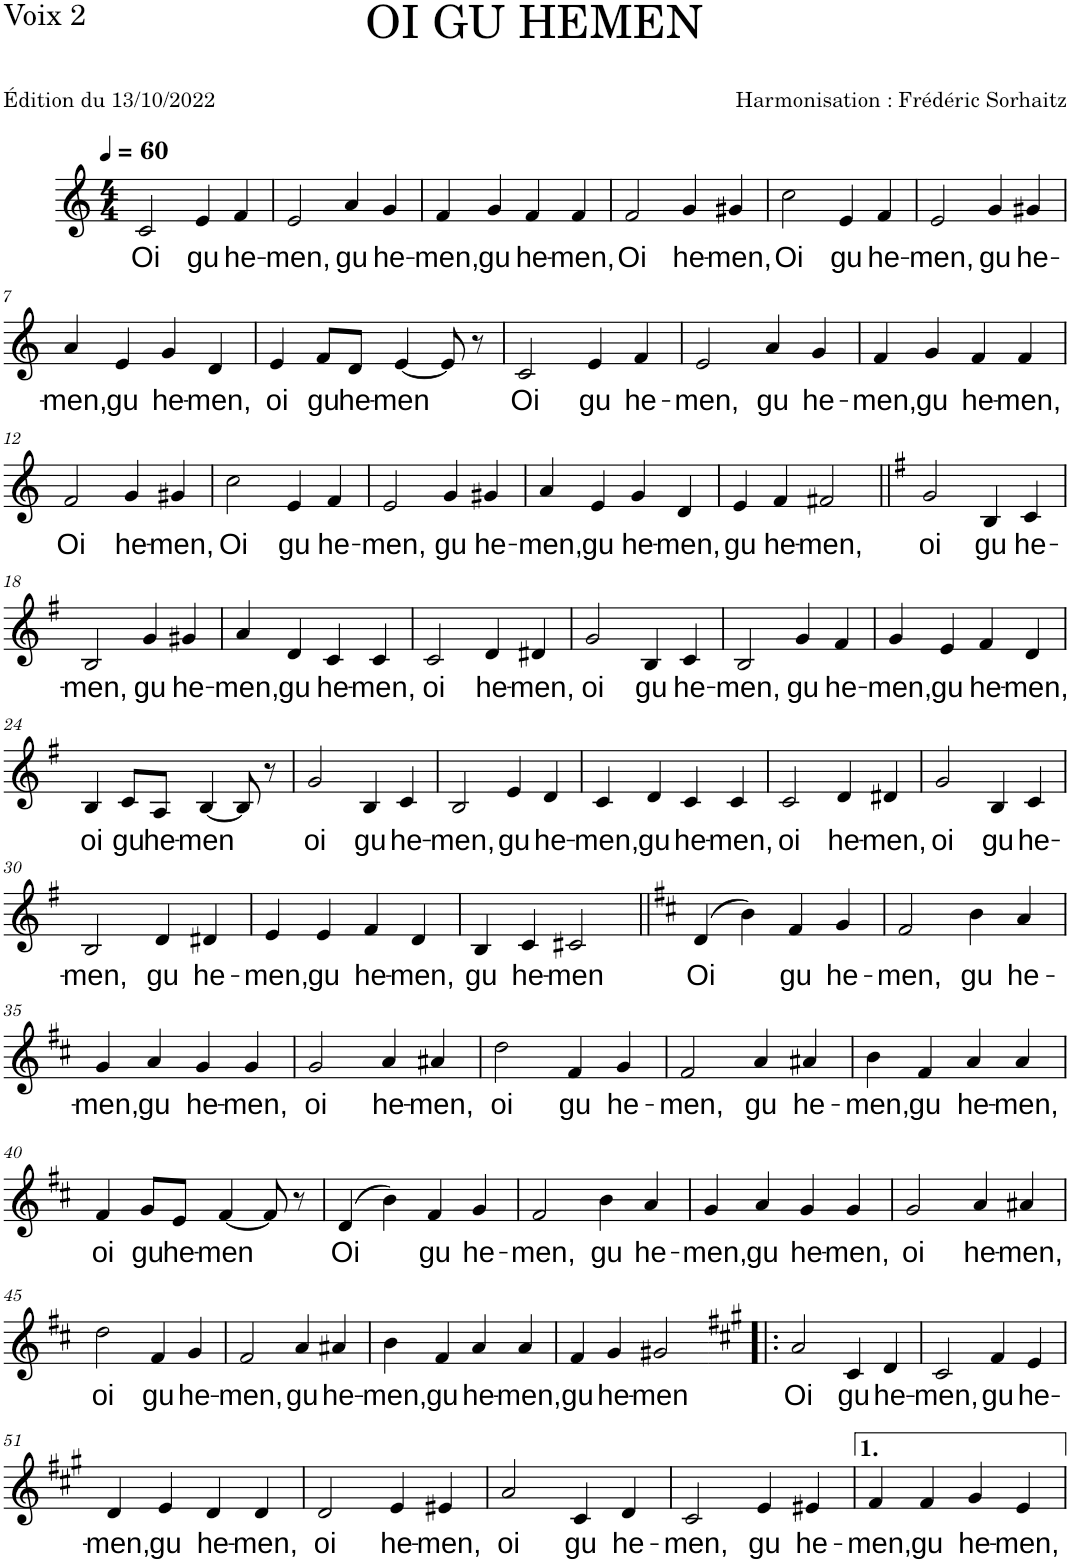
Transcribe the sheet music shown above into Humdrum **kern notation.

**kern	**text
*part1	*part1
*staff1	*staff1
*I"Voix 2	*
*I'V2	*
*clefG2	*
*k[]	*
*M4/4	*
*MM60	*
=1	=1
!	!LO:LY:b
2c/	Oi
!	!LO:LY:b
4e/	gu
!	!LO:LY:b
4f/	he-
=2	=2
!	!LO:LY:b
2e/	-men,
!	!LO:LY:b
4a/	gu
!	!LO:LY:b
4g/	he-
=3	=3
!	!LO:LY:b
4f/	-men,
!	!LO:LY:b
4g/	gu
!	!LO:LY:b
4f/	he-
!	!LO:LY:b
4f/	-men,
=4	=4
!	!LO:LY:b
2f/	Oi
!	!LO:LY:b
4g/	he-
!	!LO:LY:b
4g#X/	-men,
=5	=5
!	!LO:LY:b
2cc\	Oi
!	!LO:LY:b
4e/	gu
!	!LO:LY:b
4f/	he-
=6	=6
!	!LO:LY:b
2e/	-men,
!	!LO:LY:b
4g/	gu
!	!LO:LY:b
4g#X/	he-
!!LO:LB:g=z
=7	=7
!	!LO:LY:b
4a/	-men,
!	!LO:LY:b
4e/	gu
!	!LO:LY:b
4g/	he-
!	!LO:LY:b
4d/	-men,
=8	=8
!	!LO:LY:b
4e/	oi
!	!LO:LY:b
8f/L	gu
!	!LO:LY:b
8d/J	he-
!	!LO:LY:b
[4e/	-men
8e/]	.
8r	.
=9	=9
!	!LO:LY:b
2c/	Oi
!	!LO:LY:b
4e/	gu
!	!LO:LY:b
4f/	he-
=10	=10
!	!LO:LY:b
2e/	-men,
!	!LO:LY:b
4a/	gu
!	!LO:LY:b
4g/	he-
=11	=11
!	!LO:LY:b
4f/	-men,
!	!LO:LY:b
4g/	gu
!	!LO:LY:b
4f/	he-
!	!LO:LY:b
4f/	-men,
!!LO:LB:g=z
=12	=12
!	!LO:LY:b
2f/	Oi
!	!LO:LY:b
4g/	he-
!	!LO:LY:b
4g#X/	-men,
=13	=13
!	!LO:LY:b
2cc\	Oi
!	!LO:LY:b
4e/	gu
!	!LO:LY:b
4f/	he-
=14	=14
!	!LO:LY:b
2e/	-men,
!	!LO:LY:b
4g/	gu
!	!LO:LY:b
4g#X/	he-
=15	=15
!	!LO:LY:b
4a/	-men,
!	!LO:LY:b
4e/	gu
!	!LO:LY:b
4g/	he-
!	!LO:LY:b
4d/	-men,
=16	=16
!	!LO:LY:b
4e/	gu
!	!LO:LY:b
4f/	he-
!	!LO:LY:b
2f#X/	-men,
=17||	=17||
*k[f#]	*
!	!LO:LY:b
2g/	oi
!	!LO:LY:b
4B/	gu
!	!LO:LY:b
4c/	he-
!!LO:LB:g=z
=18	=18
!	!LO:LY:b
2B/	-men,
!	!LO:LY:b
4g/	gu
!	!LO:LY:b
4g#X/	he-
=19	=19
!	!LO:LY:b
4a/	-men,
!	!LO:LY:b
4d/	gu
!	!LO:LY:b
4c/	he-
!	!LO:LY:b
4c/	-men,
=20	=20
!	!LO:LY:b
2c/	oi
!	!LO:LY:b
4d/	he-
!	!LO:LY:b
4d#X/	-men,
=21	=21
!	!LO:LY:b
2g/	oi
!	!LO:LY:b
4B/	gu
!	!LO:LY:b
4c/	he-
=22	=22
!	!LO:LY:b
2B/	-men,
!	!LO:LY:b
4g/	gu
!	!LO:LY:b
4f#/	he-
=23	=23
!	!LO:LY:b
4g/	-men,
!	!LO:LY:b
4e/	gu
!	!LO:LY:b
4f#/	he-
!	!LO:LY:b
4d/	-men,
!!LO:LB:g=z
=24	=24
!	!LO:LY:b
4B/	oi
!	!LO:LY:b
8c/L	gu
!	!LO:LY:b
8A/J	he-
!	!LO:LY:b
[4B/	-men
8B/]	.
8r	.
=25	=25
!	!LO:LY:b
2g/	oi
!	!LO:LY:b
4B/	gu
!	!LO:LY:b
4c/	he-
=26	=26
!	!LO:LY:b
2B/	-men,
!	!LO:LY:b
4e/	gu
!	!LO:LY:b
4d/	he-
=27	=27
!	!LO:LY:b
4c/	-men,
!	!LO:LY:b
4d/	gu
!	!LO:LY:b
4c/	he-
!	!LO:LY:b
4c/	-men,
=28	=28
!	!LO:LY:b
2c/	oi
!	!LO:LY:b
4d/	he-
!	!LO:LY:b
4d#X/	-men,
=29	=29
!	!LO:LY:b
2g/	oi
!	!LO:LY:b
4B/	gu
!	!LO:LY:b
4c/	he-
!!LO:LB:g=z
=30	=30
!	!LO:LY:b
2B/	-men,
!	!LO:LY:b
4d/	gu
!	!LO:LY:b
4d#X/	he-
=31	=31
!	!LO:LY:b
4e/	-men,
!	!LO:LY:b
4e/	gu
!	!LO:LY:b
4f#/	he-
!	!LO:LY:b
4d/	-men,
=32	=32
!	!LO:LY:b
4B/	gu
!	!LO:LY:b
4c/	he-
!	!LO:LY:b
2c#X/	-men
=33||	=33||
*k[f#c#]	*
!	!LO:LY:b
(4d/	Oi
4b\)	.
!	!LO:LY:b
4f#/	gu
!	!LO:LY:b
4g/	he-
=34	=34
!	!LO:LY:b
2f#/	-men,
!	!LO:LY:b
4b\	gu
!	!LO:LY:b
4a/	he-
!!LO:LB:g=z
=35	=35
!	!LO:LY:b
4g/	-men,
!	!LO:LY:b
4a/	gu
!	!LO:LY:b
4g/	he-
!	!LO:LY:b
4g/	-men,
=36	=36
!	!LO:LY:b
2g/	oi
!	!LO:LY:b
4a/	he-
!	!LO:LY:b
4a#X/	-men,
=37	=37
!	!LO:LY:b
2dd\	oi
!	!LO:LY:b
4f#/	gu
!	!LO:LY:b
4g/	he-
=38	=38
!	!LO:LY:b
2f#/	-men,
!	!LO:LY:b
4a/	gu
!	!LO:LY:b
4a#X/	he-
=39	=39
!	!LO:LY:b
4b\	-men,
!	!LO:LY:b
4f#/	gu
!	!LO:LY:b
4a/	he-
!	!LO:LY:b
4a/	-men,
!!LO:LB:g=z
=40	=40
!	!LO:LY:b
4f#/	oi
!	!LO:LY:b
8g/L	gu
!	!LO:LY:b
8e/J	he-
!	!LO:LY:b
[4f#/	-men
8f#/]	.
8r	.
=41	=41
!	!LO:LY:b
(4d/	Oi
4b\)	.
!	!LO:LY:b
4f#/	gu
!	!LO:LY:b
4g/	he-
=42	=42
!	!LO:LY:b
2f#/	-men,
!	!LO:LY:b
4b\	gu
!	!LO:LY:b
4a/	he-
=43	=43
!	!LO:LY:b
4g/	-men,
!	!LO:LY:b
4a/	gu
!	!LO:LY:b
4g/	he-
!	!LO:LY:b
4g/	-men,
=44	=44
!	!LO:LY:b
2g/	oi
!	!LO:LY:b
4a/	he-
!	!LO:LY:b
4a#X/	-men,
!!LO:LB:g=z
=45	=45
!	!LO:LY:b
2dd\	oi
!	!LO:LY:b
4f#/	gu
!	!LO:LY:b
4g/	he-
=46	=46
!	!LO:LY:b
2f#/	-men,
!	!LO:LY:b
4a/	gu
!	!LO:LY:b
4a#X/	he-
=47	=47
!	!LO:LY:b
4b\	-men,
!	!LO:LY:b
4f#/	gu
!	!LO:LY:b
4a/	he-
!	!LO:LY:b
4a/	-men,
=48	=48
!	!LO:LY:b
4f#/	gu
!	!LO:LY:b
4g/	he-
!	!LO:LY:b
2g#X/	-men
=49!|:	=49!|:
*k[f#c#g#]	*
!	!LO:LY:b
2a/	Oi
!	!LO:LY:b
4c#/	gu
!	!LO:LY:b
4d/	he-
=50	=50
!	!LO:LY:b
2c#/	-men,
!	!LO:LY:b
4f#/	gu
!	!LO:LY:b
4e/	he-
!!LO:LB:g=z
=51	=51
!	!LO:LY:b
4d/	-men,
!	!LO:LY:b
4e/	gu
!	!LO:LY:b
4d/	he-
!	!LO:LY:b
4d/	-men,
=52	=52
!	!LO:LY:b
2d/	oi
!	!LO:LY:b
4e/	he-
!	!LO:LY:b
4e#X/	-men,
=53	=53
!	!LO:LY:b
2a/	oi
!	!LO:LY:b
4c#/	gu
!	!LO:LY:b
4d/	he-
=54	=54
!	!LO:LY:b
2c#/	-men,
!	!LO:LY:b
4e/	gu
!	!LO:LY:b
4e#X/	he-
=55	=55
!	!LO:LY:b
4f#/	-men,
!	!LO:LY:b
4f#/	gu
!	!LO:LY:b
4g#/	he-
!	!LO:LY:b
4e/	-men,
=	=
*-	*-
